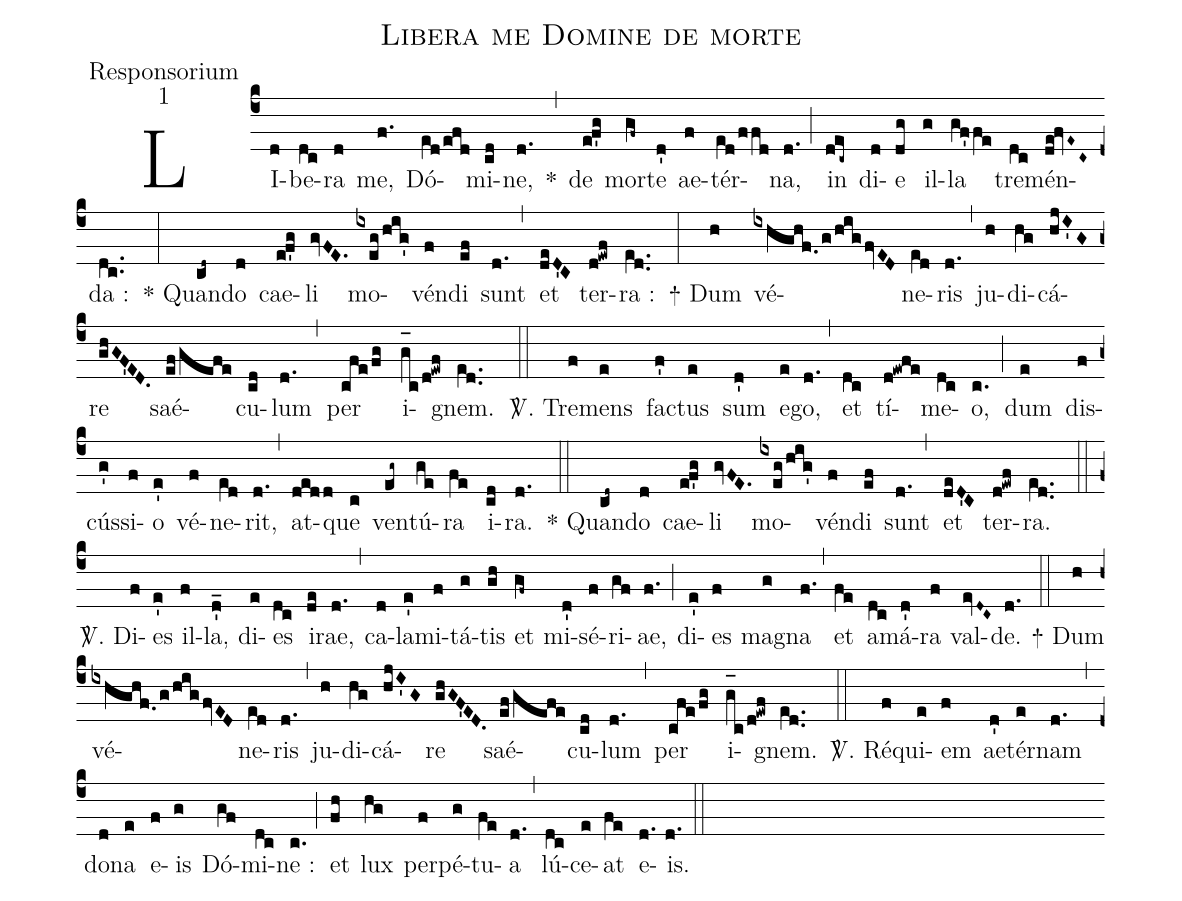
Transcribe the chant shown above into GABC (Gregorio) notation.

name:Libera me Domine de morte;
office-part:Responsorium;
mode:1;
%%
(c4) LI(d)be(dc)ra(d) me,(f.) Dó(e[ll:1]d/efd)mi(cd)ne,(d.) *(,) de(ef'g) mor(gf~)te(d') ae(f)tér(e[ll:1]d/ffd)na,(d.) (;) in(dec~) di(d)e(dg) il(g)la(gf'fe) tre(dc)mén(de!fvE~C~)da :(dc..) (:) * Quan(cd~)do(d) cae(ef'g)li(gvFE.) mo(ixeg/hig')vén(f)di(ef) sunt(d.) (,) et(deD'C) ter(d!ewf)ra :(e[ll:1]d..) (:)
+ Dum(h) vé(ixhghf.0/g/higfvED)ne(e[ll:1]d)ris(d.) (,) ju(h)di(hg)cá(hjI'G)re(ghGF'ED.) saé(ef/gefe)cu(cd)lum(d.) (,) per(cfe/fg) i(g_[oh:h]c/d!ewf)gnem.(e[ll:1]d..) (::)
<sp>V/</sp>. Tre(f)mens(e) fa(f')ctus(e) sum(d') e(e)go,(d.) (,) et(dc) tí(d!ewfe)me(dc)o,(c.) (;) dum(e) dis(f)cús(g')si(f)o(e') vé(f)ne(e[ll:1]d)rit,(d.) (,) at(dedd)que(c) ven(eg~)tú(ge)ra(fe) i(cd)ra.(d.) (::) * Quan(cd~)do(d) cae(ef'g)li(gvFE.) mo(ixeg/hig')vén(f)di(ef) sunt(d.) (,) et(deD'C) ter(d!ewf)ra.(e[ll:1]d..) (::)
<sp>V/</sp>. Di(f)es(e') il(f)la,(d'_) di(e)es(dc) i(de)rae,(d.) (,) ca(d)la(e')mi(f)tá(g)tis(gh) et(gf~) mi(d')sé(f)ri(gf)ae,(f.) (;) di(e')es(f) ma(g)gna(f.) (,) et(fe) a(dc)má(d')ra(f) val(evD~C~)de.(d.) (::) + Dum(h) vé(ixhghf.0/g/higfvED)ne(e[ll:1]d)ris(d.) (,) ju(h)di(hg)cá(hjI'G)re(ghGF'ED.) saé(ef/gefe)cu(cd)lum(d.) (,) per(cfe/fg) i(g_[oh:h]c/d!ewf)gnem.(e[ll:1]d..) (::)
<sp>V/</sp>. Ré(f)qui(e)em(f) ae(d')tér(e)nam(d.) (,) do(d)na(e) e(f)is(g) Dó(gf)mi(dc)ne :(c.) (;) et(fh) lux(hg) per(f)pé(g)tu(fe)a(d.) (,) lú(dc)ce(e)at(fe) e(d.)is.(d.) (::)
